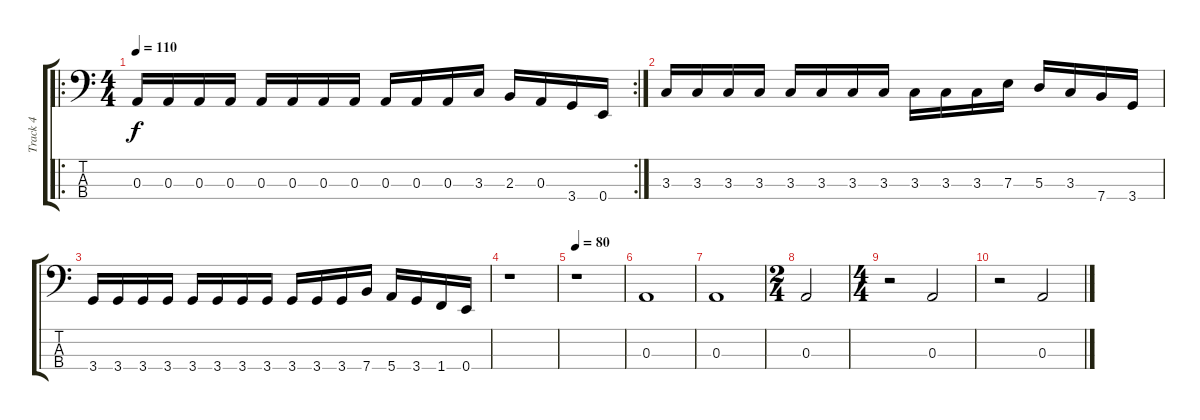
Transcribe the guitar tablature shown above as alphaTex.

\track ("Track 4" "Track 4") {instrument electricbassfinger}
\staff {score tabs}
\tuning (G2 D2 A1 E1) {hide}
\ro
\rc 2
\ts (4 4)
\tempo 110
\clef f4
\ks c
0.3.16{dy f} 0.3.16 0.3.16 0.3.16 0.3.16 0.3.16 0.3.16 0.3.16 0.3.16 0.3.16 0.3.16 3.3.16 2.3.16 0.3.16 3.4.16 0.4.16 |
3.3.16 3.3.16 3.3.16 3.3.16 3.3.16 3.3.16 3.3.16 3.3.16 3.3.16 3.3.16 3.3.16 7.3.16 5.3.16 3.3.16 7.4.16 3.4.16 |
3.4.16 3.4.16 3.4.16 3.4.16 3.4.16 3.4.16 3.4.16 3.4.16 3.4.16 3.4.16 3.4.16 7.4.16 5.4.16 3.4.16 1.4.16 0.4.16 |
r.1 |
\tempo 80
r.1 |
0.3.1 |
0.3.1 |
\ts (2 4)
0.3.2 |
\ts (4 4)
r.2 0.3.2 |
r.2 0.3.2
